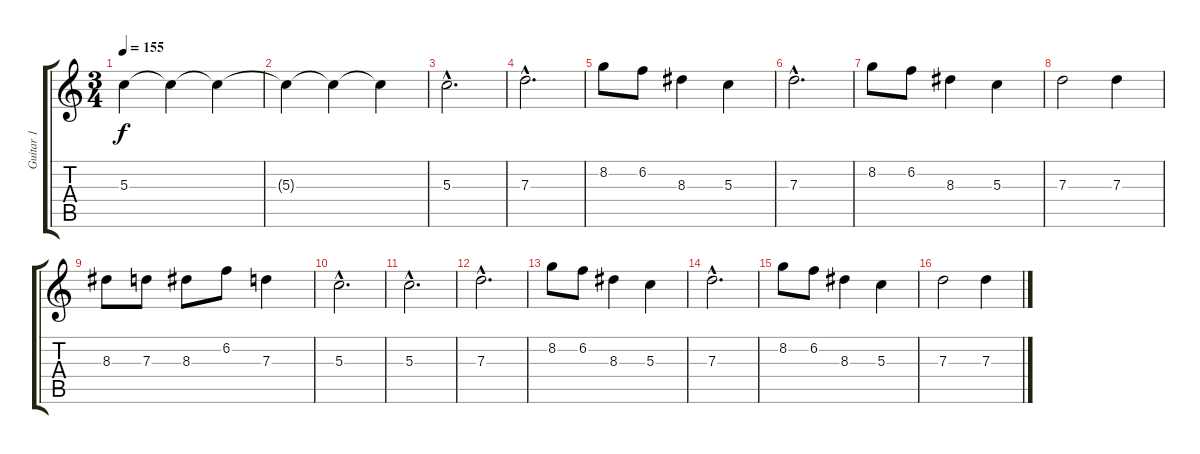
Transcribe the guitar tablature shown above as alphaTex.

\track ("Guitar 1" "Guitar 1") {instrument distortionguitar}
\staff {score tabs}
\tuning (E4 B3 G3 D3 A2 E2) {hide}
\ts (3 4)
\tempo 155
\clef g2
\ks c
5.3{t}.4{dy f volume 9} 5.3{t}.4{volume 8} 5.3{t}.4{volume 7} |
5.3{t}.4{volume 6} 5.3{t}.4{volume 5} 5.3{t}.4{volume 4} |
5.3{hac}.2{d volume 13 instrument acousticguitarsteel} |
7.3{hac}.2{d} |
8.2.8 6.2.8 8.3.4 5.3.4 |
7.3{hac}.2{d} |
8.2.8 6.2.8 8.3.4 5.3.4 |
7.3.2 7.3.4 |
8.3.8 7.3.8 8.3.8 6.2.8 7.3.4 |
5.3{hac}.2{d} |
5.3{hac}.2{d} |
7.3{hac}.2{d} |
8.2.8{volume 12} 6.2.8 8.3.4{volume 11} 5.3.4 |
7.3{hac}.2{d volume 10} |
8.2.8{volume 9} 6.2.8 8.3.4{volume 8} 5.3.4 |
7.3.2{volume 7} 7.3.4
